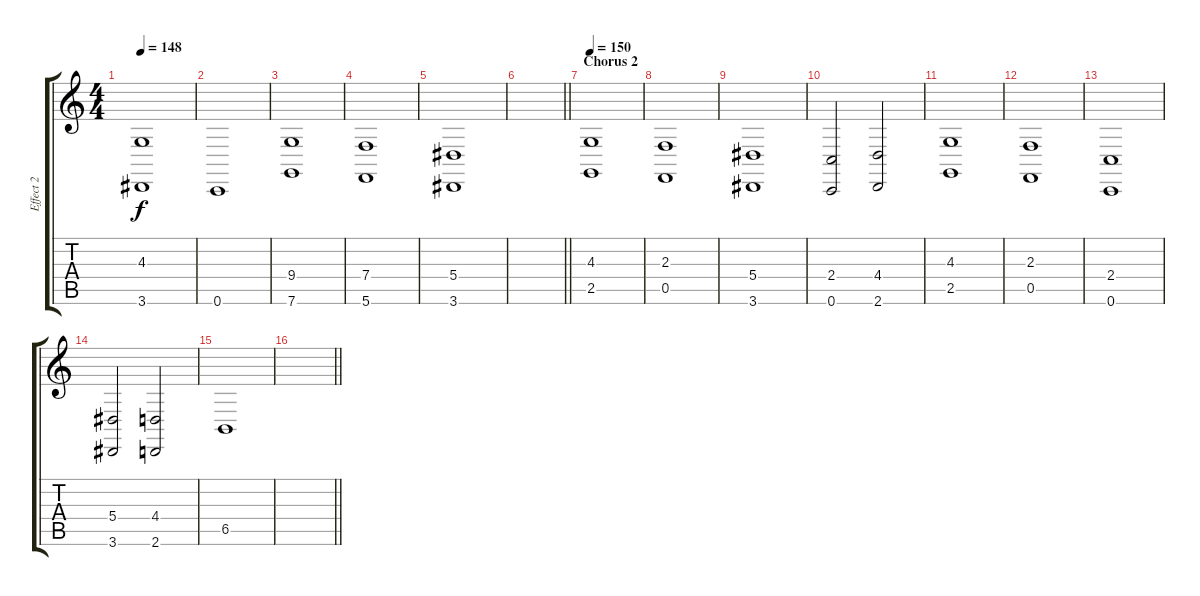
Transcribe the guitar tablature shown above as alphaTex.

\track ("Effect 2" "Effect 2") {instrument choiraahs}
\staff {score tabs}
\tuning (C4 G3 Eb3 Bb2 F2 C2) {hide}
\ts (4 4)
\tempo 148
\clef g2
\ks c
(4.3 3.6).1{dy f} |
0.6.1 |
(9.4 7.6).1 |
(7.4 5.6).1 |
(5.4 3.6).1 |
\barLineRight lightlight
|
\section ("" "Chorus 2")
\tempo 150
(4.3 2.5).1 |
(2.3 0.5).1 |
(5.4 3.6).1 |
(2.4 0.6).2 (4.4 2.6).2 |
(4.3 2.5).1 |
(2.3 0.5).1 |
(2.4 0.6).1 |
(5.4 3.6).2 (4.4 2.6).2 |
6.5.1 |
\barLineRight lightlight
